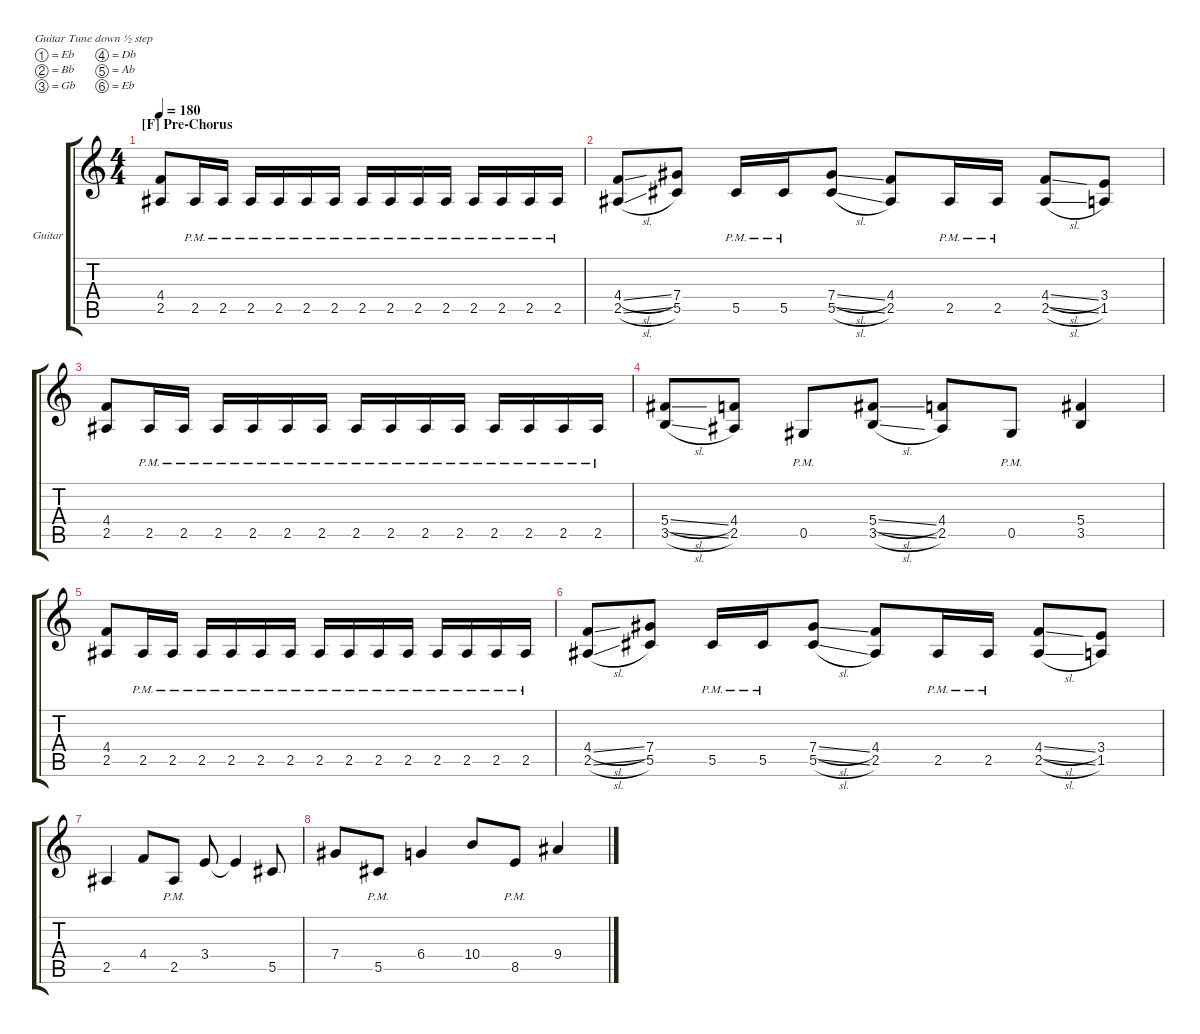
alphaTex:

\hideDynamics
\bracketExtendMode groupsimilarinstruments
\firstSystemTrackNameOrientation horizontal
\otherSystemsTrackNameOrientation horizontal
\track ("Guillermo Izquierdo - Guitar" "Guitar") {instrument overdrivenguitar}
\staff {score tabs}
\tuning (Eb4 Bb3 Gb3 Db3 Ab2 Eb2)
\ts (4 4)
\section ("F" "Pre-Chorus")
\tempo 180
\clef g2
\scale
0.506589
\ks c
(4.4 2.5).8{dy f} 2.5{pm}.16 2.5{pm}.16 2.5{pm}.16 2.5{pm}.16 2.5{pm}.16 2.5{pm}.16 2.5{pm}.16 2.5{pm}.16 2.5{pm}.16 2.5{pm}.16 2.5{pm}.16 2.5{pm}.16 2.5{pm}.16 2.5{pm}.16 |
\scale
0.493405 (4.4{sl} 2.5{sl}).8 (7.4 5.5).8 5.5{pm}.16 5.5{pm}.16 (7.4{sl} 5.5{sl}).8 (4.4 2.5).8 2.5{pm}.16 2.5{pm}.16 (4.4{sl} 2.5{sl}).8 (3.4 1.5).8 |
\scale
0.504434 (4.4 2.5).8 2.5{pm}.16 2.5{pm}.16 2.5{pm}.16 2.5{pm}.16 2.5{pm}.16 2.5{pm}.16 2.5{pm}.16 2.5{pm}.16 2.5{pm}.16 2.5{pm}.16 2.5{pm}.16 2.5{pm}.16 2.5{pm}.16 2.5{pm}.16 |
\scale
0.495214 (5.4{sl} 3.5{sl}).8 (4.4 2.5).8 0.5{pm}.8 (5.4{sl} 3.5{sl}).8 (4.4 2.5).8 0.5{pm}.8 (5.4 3.5).4 |
\scale
0.500881 (4.4 2.5).8 2.5{pm}.16 2.5{pm}.16 2.5{pm}.16 2.5{pm}.16 2.5{pm}.16 2.5{pm}.16 2.5{pm}.16 2.5{pm}.16 2.5{pm}.16 2.5{pm}.16 2.5{pm}.16 2.5{pm}.16 2.5{pm}.16 2.5{pm}.16 |
\scale
0.499109 (4.4{sl} 2.5{sl}).8 (7.4 5.5).8 5.5{pm}.16 5.5{pm}.16 (7.4{sl} 5.5{sl}).8 (4.4 2.5).8 2.5{pm}.16 2.5{pm}.16 (4.4{sl} 2.5{sl}).8 (3.4 1.5).8 |
\scale
0.49955 2.5.4 4.4.8 2.5{pm}.8 3.4.8 3.4{t}.4 5.5.8 |
\scale
0.500354 7.4.8 5.5{pm}.8 6.4.4 10.4.8 8.5{pm}.8 9.4.4
